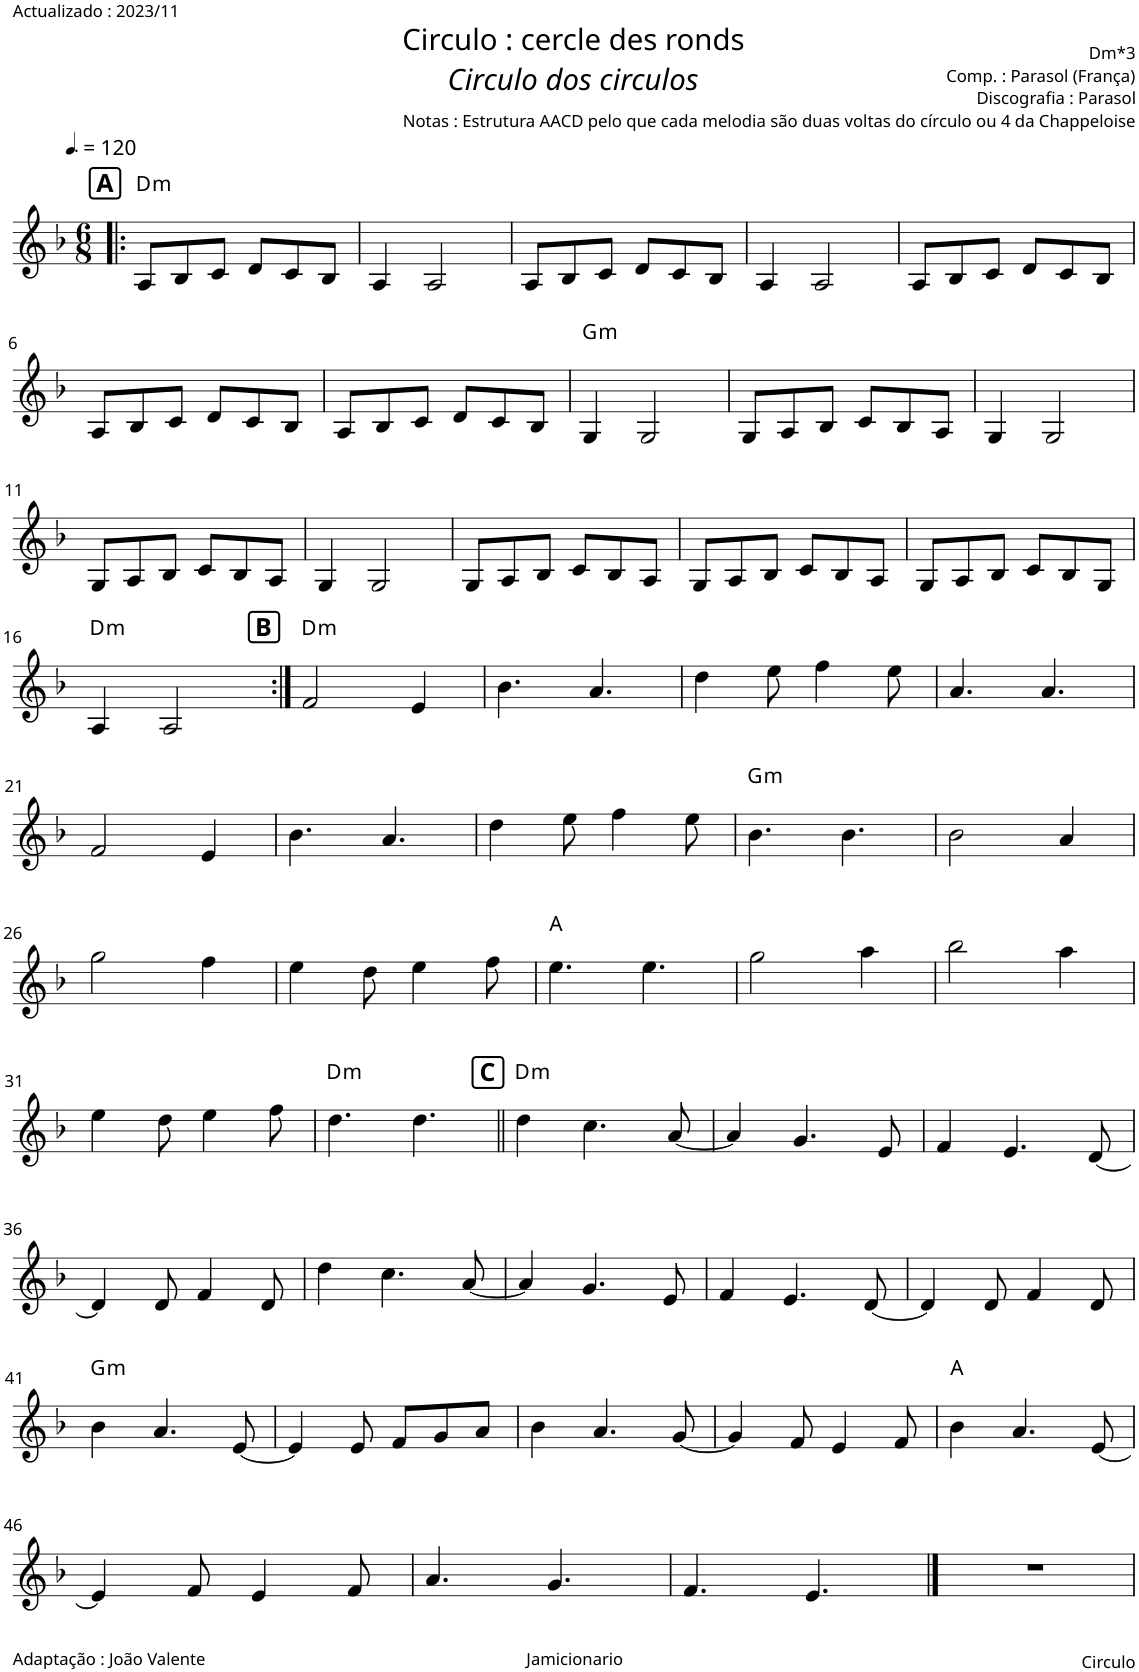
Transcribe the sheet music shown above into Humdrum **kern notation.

**kern	**harte
*part1	*part1
*staff1	*
*I"Piano	*
*I'Pno.	*
*clefG2	*
*k[b-]	*
*M6/8	*
*MM180	*
!!LO:REH:place=s1:a:B:cj:fs=12:t=A
=1!|:	=1!|:
!	!LO:H:kt=m
8A/L	D:min
8B-/	.
8c/J	.
8d/L	.
8c/	.
8B-/J	.
=2	=2
4A/	.
2A/	.
=3	=3
8A/L	.
8B-/	.
8c/J	.
8d/L	.
8c/	.
8B-/J	.
=4	=4
4A/	.
2A/	.
=5	=5
8A/L	.
8B-/	.
8c/J	.
8d/L	.
8c/	.
8B-/J	.
!!LO:LB:g=z
=6	=6
8A/L	.
8B-/	.
8c/J	.
8d/L	.
8c/	.
8B-/J	.
=7	=7
8A/L	.
8B-/	.
8c/J	.
8d/L	.
8c/	.
8B-/J	.
=8	=8
!	!LO:H:kt=m
4G/	G:min
2G/	.
=9	=9
8G/L	.
8A/	.
8B-/J	.
8c/L	.
8B-/	.
8A/J	.
=10	=10
4G/	.
2G/	.
!!LO:LB:g=z
=11	=11
8G/L	.
8A/	.
8B-/J	.
8c/L	.
8B-/	.
8A/J	.
=12	=12
4G/	.
2G/	.
=13	=13
8G/L	.
8A/	.
8B-/J	.
8c/L	.
8B-/	.
8A/J	.
=14	=14
8G/L	.
8A/	.
8B-/J	.
8c/L	.
8B-/	.
8A/J	.
=15	=15
8G/L	.
8A/	.
8B-/J	.
8c/L	.
8B-/	.
8G/J	.
!!LO:LB:g=z
=16	=16
!	!LO:H:kt=m
4A/	D:min
2A/	.
!!LO:REH:place=s1:a:B:cj:fs=12:t=B
=17:|!	=17:|!
!	!LO:H:kt=m
2f/	D:min
4e/	.
=18	=18
4.b-\	.
4.a/	.
=19	=19
4dd\	.
8ee\	.
4ff\	.
8ee\	.
=20	=20
4.a/	.
4.a/	.
!!LO:LB:g=z
=21	=21
2f/	.
4e/	.
=22	=22
4.b-\	.
4.a/	.
=23	=23
4dd\	.
8ee\	.
4ff\	.
8ee\	.
=24	=24
!	!LO:H:kt=m
4.b-\	G:min
4.b-\	.
=25	=25
2b-\	.
4a/	.
!!LO:LB:g=z
=26	=26
2gg\	.
4ff\	.
=27	=27
4ee\	.
8dd\	.
4ee\	.
8ff\	.
=28	=28
4.ee\	A:maj
4.ee\	.
=29	=29
2gg\	.
4aa\	.
=30	=30
2bb-\	.
4aa\	.
!!LO:LB:g=z
=31	=31
4ee\	.
8dd\	.
4ee\	.
8ff\	.
=32	=32
!	!LO:H:kt=m
4.dd\	D:min
4.dd\	.
!!LO:REH:place=s1:a:B:cj:fs=12:t=C
=33||	=33||
!	!LO:H:kt=m
4dd\	D:min
4.cc\	.
[8a/	.
=34	=34
4a/]	.
4.g/	.
8e/	.
=35	=35
4f/	.
4.e/	.
[8d/	.
!!LO:LB:g=z
=36	=36
4d/]	.
8d/	.
4f/	.
8d/	.
=37	=37
4dd\	.
4.cc\	.
[8a/	.
=38	=38
4a/]	.
4.g/	.
8e/	.
=39	=39
4f/	.
4.e/	.
[8d/	.
=40	=40
4d/]	.
8d/	.
4f/	.
8d/	.
!!LO:LB:g=z
=41	=41
!	!LO:H:kt=m
4b-\	G:min
4.a/	.
[8e/	.
=42	=42
4e/]	.
8e/	.
8f/L	.
8g/	.
8a/J	.
=43	=43
4b-\	.
4.a/	.
[8g/	.
=44	=44
4g/]	.
8f/	.
4e/	.
8f/	.
=45	=45
4b-\	A:maj
4.a/	.
[8e/	.
!!LO:LB:g=z
=46	=46
4e/]	.
8f/	.
4e/	.
8f/	.
=47	=47
4.a/	.
4.g/	.
=48	=48
4.f/	.
4.e/	.
==49	==49
2.r	.
=	=
*-	*-
